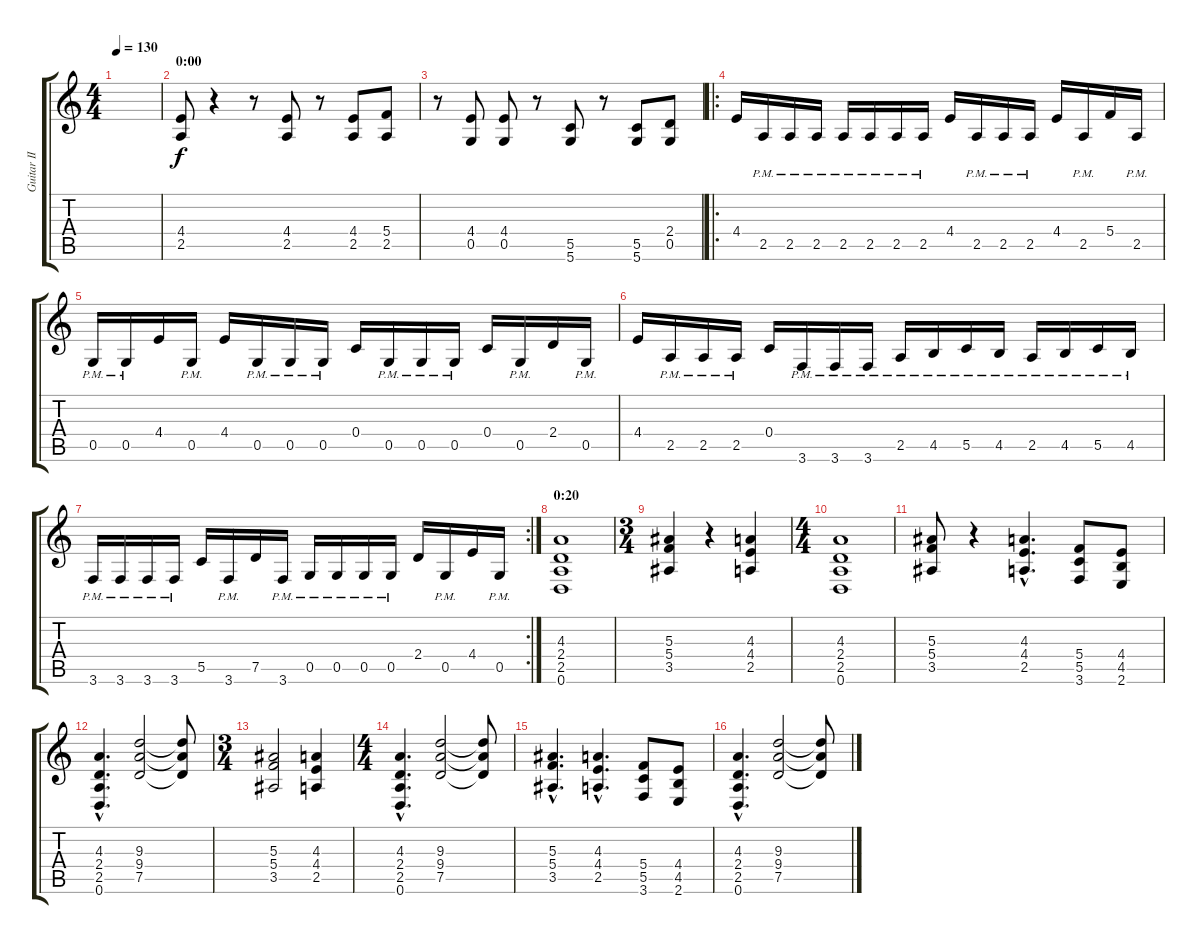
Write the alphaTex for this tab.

\track ("Guitar II" "Guitar II") {instrument distortionguitar}
\staff {score tabs}
\tuning (D4 A3 F3 C3 G2 D2) {hide}
\ts (4 4)
\tempo 130
\clef g2
\ks c
|
\section ("" "0:00")
(4.4 2.5).8 r.4 r.8 (4.4 2.5).8 r.8 (4.4 2.5).8 (5.4 2.5).8 |
r.8 (4.4 0.5).8 (4.4 0.5).8 r.8 (5.5 5.6).8 r.8 (5.5 5.6).8 (2.4 0.5).8 |
\ro
4.4.16 2.5{pm}.16 2.5{pm}.16 2.5{pm}.16 2.5{pm}.16 2.5{pm}.16 2.5{pm}.16 2.5{pm}.16 4.4.16 2.5{pm}.16 2.5{pm}.16 2.5{pm}.16 4.4.16 2.5{pm}.16 5.4.16 2.5{pm}.16 |
0.5{pm}.16 0.5{pm}.16 4.4.16 0.5{pm}.16 4.4.16 0.5{pm}.16 0.5{pm}.16 0.5{pm}.16 0.4.16 0.5{pm}.16 0.5{pm}.16 0.5{pm}.16 0.4.16 0.5{pm}.16 2.4.16 0.5{pm}.16 |
4.4.16 2.5{pm}.16 2.5{pm}.16 2.5{pm}.16 0.4.16 3.6{pm}.16 3.6{pm}.16 3.6{pm}.16 2.5{pm}.16 4.5{pm}.16 5.5{pm}.16 4.5{pm}.16 2.5{pm}.16 4.5{pm}.16 5.5{pm}.16 4.5{pm}.16 |
\rc 2
3.6{pm}.16 3.6{pm}.16 3.6{pm}.16 3.6{pm}.16 5.5.16 3.6{pm}.16 7.5.16 3.6{pm}.16 0.5{pm}.16 0.5{pm}.16 0.5{pm}.16 0.5{pm}.16 2.4.16 0.5{pm}.16 4.4.16 0.5{pm}.16 |
\section ("" "0:20")
(4.3 2.4 2.5 0.6).1 |
\ts (3 4)
(5.3 5.4 3.5).4 r.4 (4.3 4.4 2.5).4 |
\ts (4 4)
(4.3 2.4 2.5 0.6).1 |
(5.3 5.4 3.5).8 r.4 (4.3{hac} 4.4{hac} 2.5{hac}).4{d} (5.4 5.5 3.6).8 (4.4 4.5 2.6).8 |
(4.3{hac} 2.4{hac} 2.5{hac} 0.6{hac}).4{d} (9.3 9.4 7.5).2 (9.3{t} 9.4{t} 7.5{t}).8 |
\ts (3 4)
(5.3 5.4 3.5).2 (4.3 4.4 2.5).4 |
\ts (4 4)
(4.3{hac} 2.4{hac} 2.5{hac} 0.6{hac}).4{d} (9.3 9.4 7.5).2 (9.3{t} 9.4{t} 7.5{t}).8 |
(5.3{hac} 5.4{hac} 3.5{hac}).4{d} (4.3{hac} 4.4{hac} 2.5{hac}).4{d} (5.4 5.5 3.6).8 (4.4 4.5 2.6).8 |
(4.3{hac} 2.4{hac} 2.5{hac} 0.6{hac}).4{d} (9.3 9.4 7.5).2 (9.3{t} 9.4{t} 7.5{t}).8
